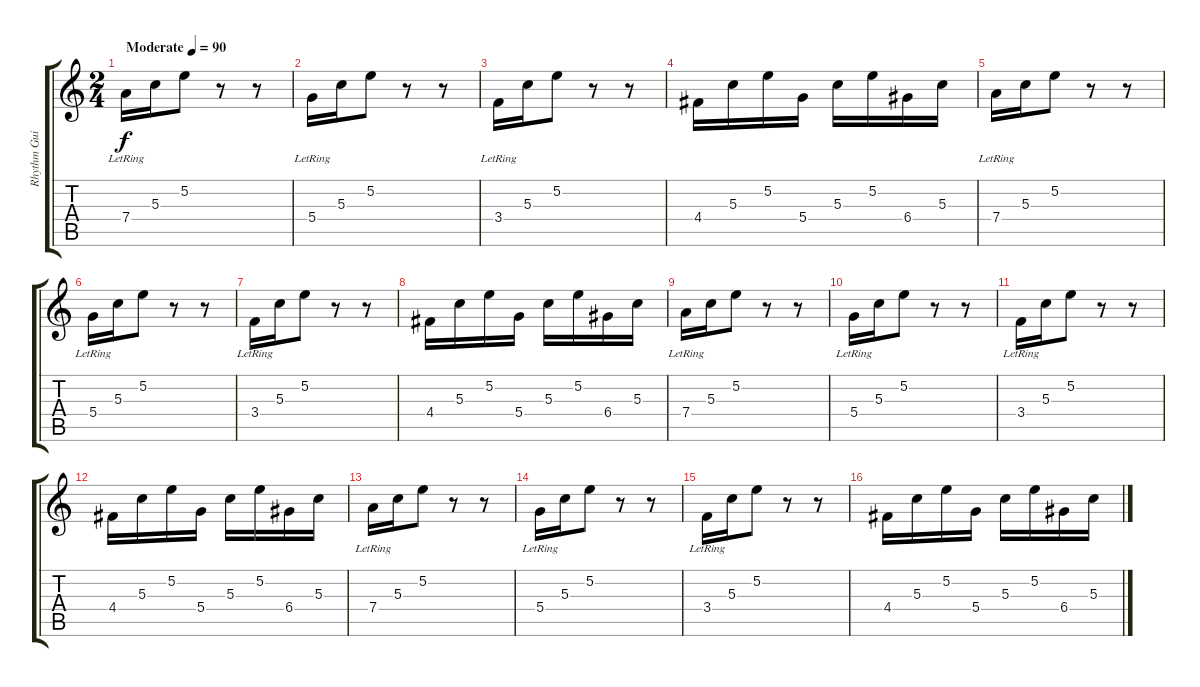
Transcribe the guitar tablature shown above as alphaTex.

\track ("Rhythm Guitar" "Rhythm Gui") {instrument acousticguitarsteel}
\staff {score tabs}
\tuning (E4 B3 G3 D3 A2 E2) {hide}
\ts (2 4)
\tempo (90 "Moderate")
\clef g2
\ks c
7.4{lr}.16{dy f instrument acousticguitarsteel} 5.3.16 5.2.8 r.8 r.8 |
5.4{lr}.16 5.3.16 5.2.8 r.8 r.8 |
3.4{lr}.16 5.3.16 5.2.8 r.8 r.8 |
4.4.16 5.3.16 5.2.16 5.4.16 5.3.16 5.2.16 6.4.16 5.3.16 |
7.4{lr}.16 5.3.16 5.2.8 r.8 r.8 |
5.4{lr}.16 5.3.16 5.2.8 r.8 r.8 |
3.4{lr}.16 5.3.16 5.2.8 r.8 r.8 |
4.4.16 5.3.16 5.2.16 5.4.16 5.3.16 5.2.16 6.4.16 5.3.16 |
7.4{lr}.16 5.3.16 5.2.8 r.8 r.8 |
5.4{lr}.16 5.3.16 5.2.8 r.8 r.8 |
3.4{lr}.16 5.3.16 5.2.8 r.8 r.8 |
4.4.16 5.3.16 5.2.16 5.4.16 5.3.16 5.2.16 6.4.16 5.3.16 |
7.4{lr}.16 5.3.16 5.2.8 r.8 r.8 |
5.4{lr}.16 5.3.16 5.2.8 r.8 r.8 |
3.4{lr}.16 5.3.16 5.2.8 r.8 r.8 |
4.4.16 5.3.16 5.2.16 5.4.16 5.3.16 5.2.16 6.4.16 5.3.16
